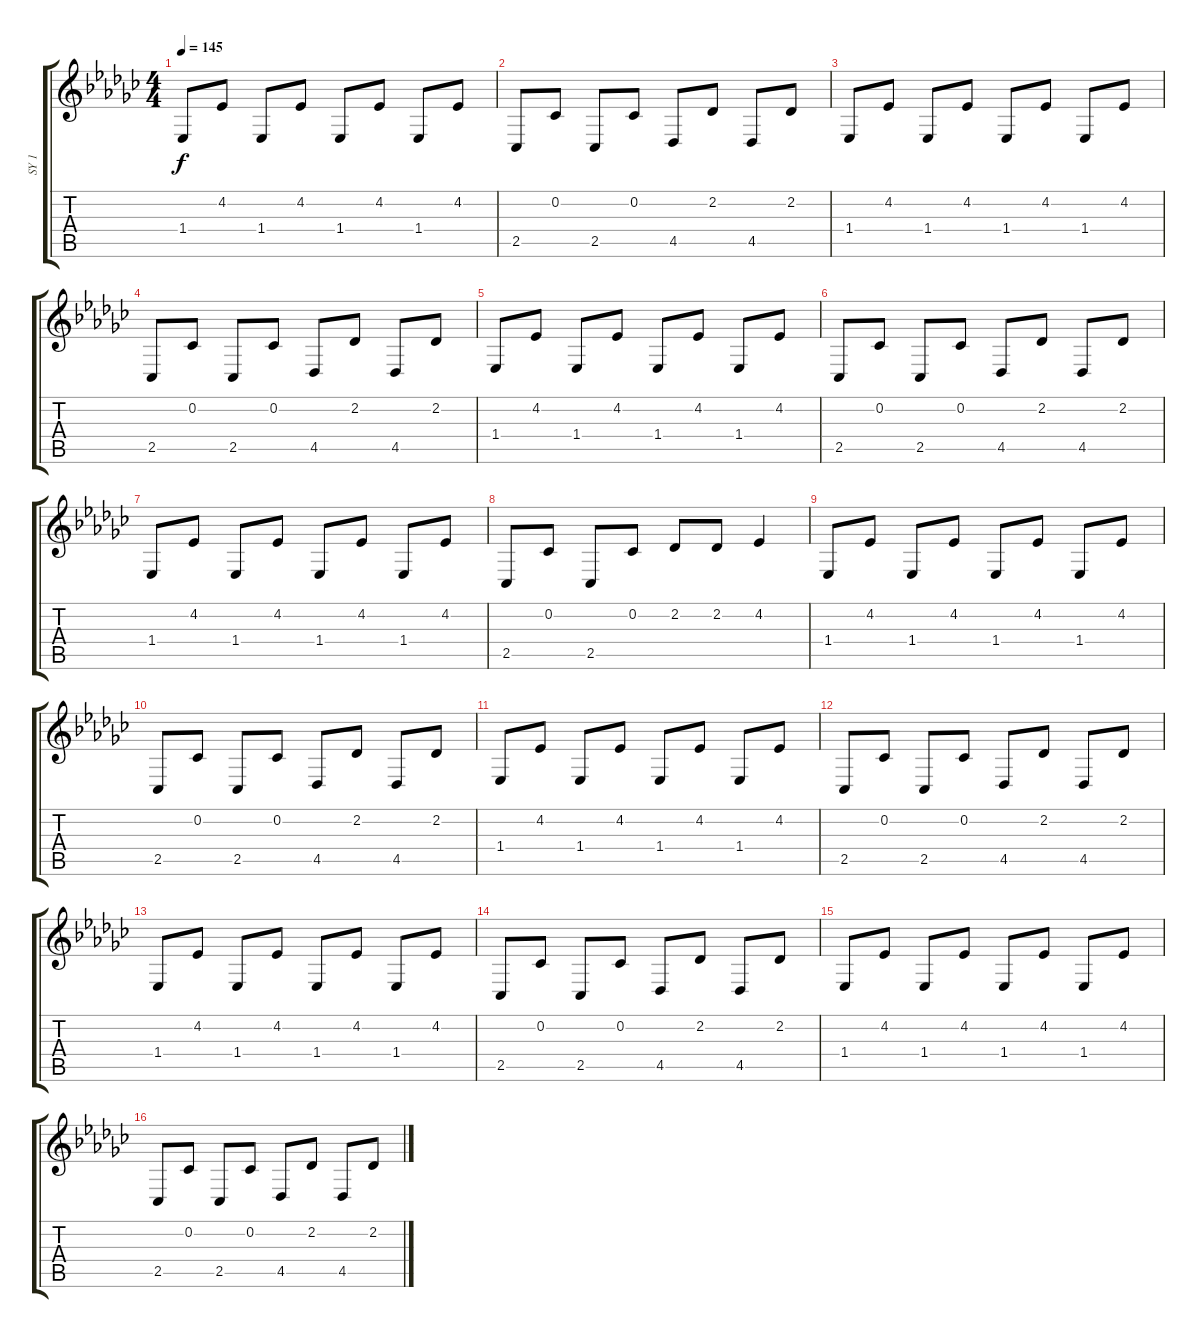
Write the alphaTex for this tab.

\track ("SY 1" "SY 1") {instrument lead8bassandlead}
\staff {score tabs}
\tuning (E4 B3 G3 D3 A2 E2) {hide}
\ts (4 4)
\tempo 145
\clef g2
\ks ebminor
1.4.8{dy f instrument lead8bassandlead} 4.2.8 1.4.8 4.2.8 1.4.8 4.2.8 1.4.8 4.2.8 |
2.5.8 0.2.8 2.5.8 0.2.8 4.5.8 2.2.8 4.5.8 2.2.8 |
1.4.8 4.2.8 1.4.8 4.2.8 1.4.8 4.2.8 1.4.8 4.2.8 |
2.5.8 0.2.8 2.5.8 0.2.8 4.5.8 2.2.8 4.5.8 2.2.8 |
1.4.8 4.2.8 1.4.8 4.2.8 1.4.8 4.2.8 1.4.8 4.2.8 |
2.5.8 0.2.8 2.5.8 0.2.8 4.5.8 2.2.8 4.5.8 2.2.8 |
1.4.8 4.2.8 1.4.8 4.2.8 1.4.8 4.2.8 1.4.8 4.2.8 |
2.5.8 0.2.8 2.5.8 0.2.8 2.2.8 2.2.8 4.2.4 |
1.4.8 4.2.8 1.4.8 4.2.8 1.4.8 4.2.8 1.4.8 4.2.8 |
2.5.8 0.2.8 2.5.8 0.2.8 4.5.8 2.2.8 4.5.8 2.2.8 |
1.4.8 4.2.8 1.4.8 4.2.8 1.4.8 4.2.8 1.4.8 4.2.8 |
2.5.8 0.2.8 2.5.8 0.2.8 4.5.8 2.2.8 4.5.8 2.2.8 |
1.4.8 4.2.8 1.4.8 4.2.8 1.4.8 4.2.8 1.4.8 4.2.8 |
2.5.8 0.2.8 2.5.8 0.2.8 4.5.8 2.2.8 4.5.8 2.2.8 |
1.4.8 4.2.8 1.4.8 4.2.8 1.4.8 4.2.8 1.4.8 4.2.8 |
2.5.8 0.2.8 2.5.8 0.2.8 4.5.8 2.2.8 4.5.8 2.2.8
